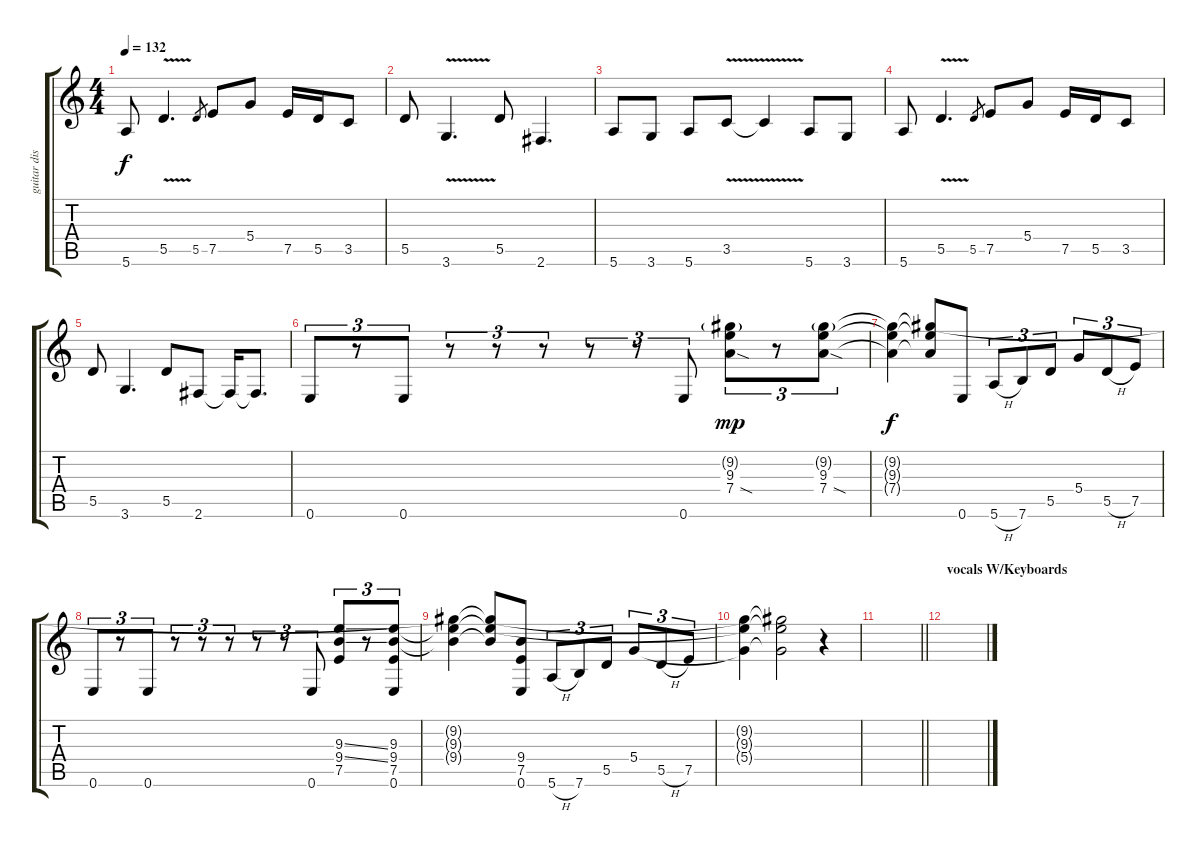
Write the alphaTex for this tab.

\track ("guitar dist" "guitar dis") {instrument distortionguitar}
\staff {score tabs}
\tuning (E4 B3 G3 D3 A2 E2) {hide}
\ts (4 4)
\tempo 132
\clef g2
\ks c
5.6.8{dy f} 5.5{v}.4{d} 5.5.8{gr} 7.5.8 5.4.8 7.5.16 5.5.16 3.5.8 |
5.5.8 3.6{v}.4{d} 5.5.8 2.6.4{d} |
5.6.8 3.6.8 5.6.8 3.5{v}.8 3.5{t}.4 5.6.8 3.6.8 |
5.6.8 5.5{v}.4{d} 5.5.8{gr} 7.5.8 5.4.8 7.5.16 5.5.16 3.5.8 |
5.5.8 3.6.4{d} 5.5.8 2.6.8 2.6{t}.16 2.6{t}.8{d} |
0.6.8{tu (3 2) txt " "} r.8{tu (3 2)} 0.6.8{tu (3 2)} r.8{tu (3 2)} r.8{tu (3 2)} r.8{tu (3 2)} r.8{tu (3 2)} r.8{tu (3 2)} 0.6.8{tu (3 2)} (9.2{g} 9.3 7.4{sod}).8{tu (3 2) dy mp} r.8{tu (3 2)} (9.2{g} 9.3 7.4{sod}).8{tu (3 2)} |
(9.2{t} 9.3{t} 7.4{t}).4{dy f} (9.2{t} 9.3{t} 7.4{t}).8 0.6.8 5.6{h}.8{tu (3 2)} 7.6.8{tu (3 2)} 5.5.8{tu (3 2)} 5.4.8{tu (3 2)} 5.5{h}.8{tu (3 2)} 7.5.8{tu (3 2)} |
0.6.8{tu (3 2)} r.8{tu (3 2)} 0.6.8{tu (3 2)} r.8{tu (3 2)} r.8{tu (3 2)} r.8{tu (3 2)} r.8{tu (3 2)} r.8{tu (3 2)} 0.6.8{tu (3 2)} (9.3{ss} 9.4{ss} 7.5).8{tu (3 2)} r.8{tu (3 2)} (9.3 9.4 7.5 0.6).8{tu (3 2)} |
(9.2{t} 9.3{t} 9.4{t}).4 (9.2{t} 9.3{t} 9.4{t}).8 (9.4 7.5 0.6).8 5.6{h}.8{tu (3 2)} 7.6.8{tu (3 2)} 5.5.8{tu (3 2)} 5.4.8{tu (3 2)} 5.5{h}.8{tu (3 2)} 7.5.8{tu (3 2)} |
(9.2{t} 9.3{t} 5.4{t}).4 (9.2{t} 9.3{t} 5.4{t}).2 r.4 |
\barLineRight lightlight
|
\section ("" "vocals W/Keyboards")
